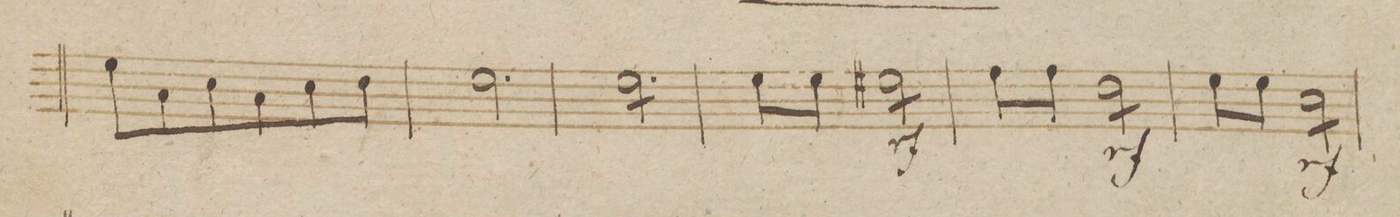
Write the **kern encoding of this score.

**kern	**dynam
*I"Viola.	*
*clefC3	*
*k[b-]	*
*met(c)	*
*M3/4	*
8f\L	.
8B-\	.
8d\	.
8B-\	.
8d\	.
8e\J	.
=41	=41
2.f\	.
=42	=42
*tremolo	*
8f\L	.
8f\	.
8f\	.
8f\	.
8f\	.
8f\J	.
*Xtremolo	*
=43	=43
8f\L	.
8f\J	.
*tremolo	*
8f#X\L	rfz
8f#\	.
8f#\	.
8f#\J	.
*Xtremolo	*
=44	=44
8g\L	.
8g\J	.
*tremolo	*
8e\L	rfz
8e\	.
8e\	.
8e\J	.
=45	=45
*Xtremolo	*
8f\L	.
8f\J	.
*tremolo	*
8d\L	rfz
8d\	.
8d\	.
8d\J	.
=46	=46
*-	*-
